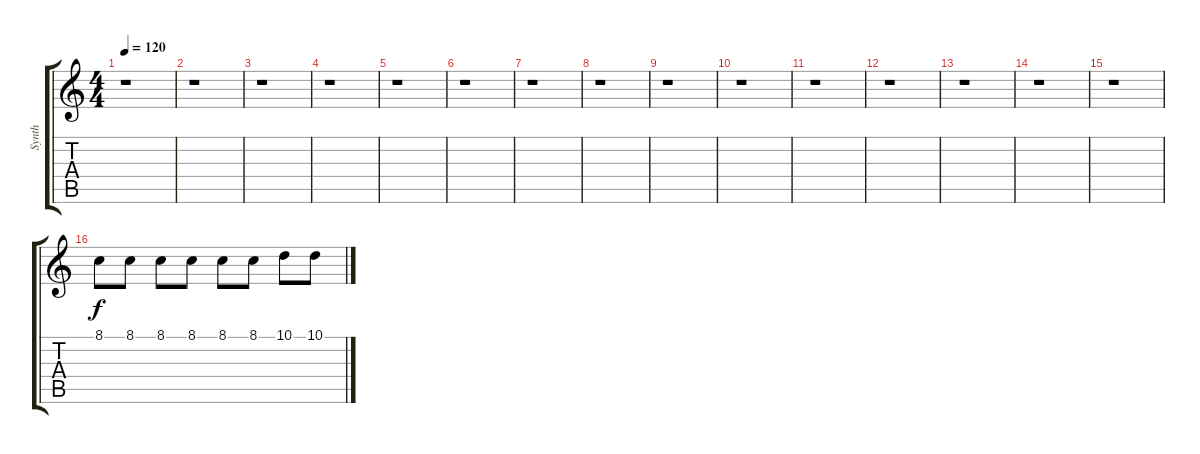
\track ("Synth" "Synth") {instrument stringensemble1}
\staff {score tabs}
\tuning (E4 B3 G3 D3 A2 E2) {hide}
\ts (4 4)
\tempo 120
\clef g2
\ks c
r.1{dy f} |
r.1 |
r.1 |
r.1 |
r.1 |
r.1 |
r.1 |
r.1 |
r.1 |
r.1 |
r.1 |
r.1 |
r.1 |
r.1 |
r.1 |
8.1.8 8.1.8 8.1.8 8.1.8 8.1.8 8.1.8 10.1.8 10.1.8
